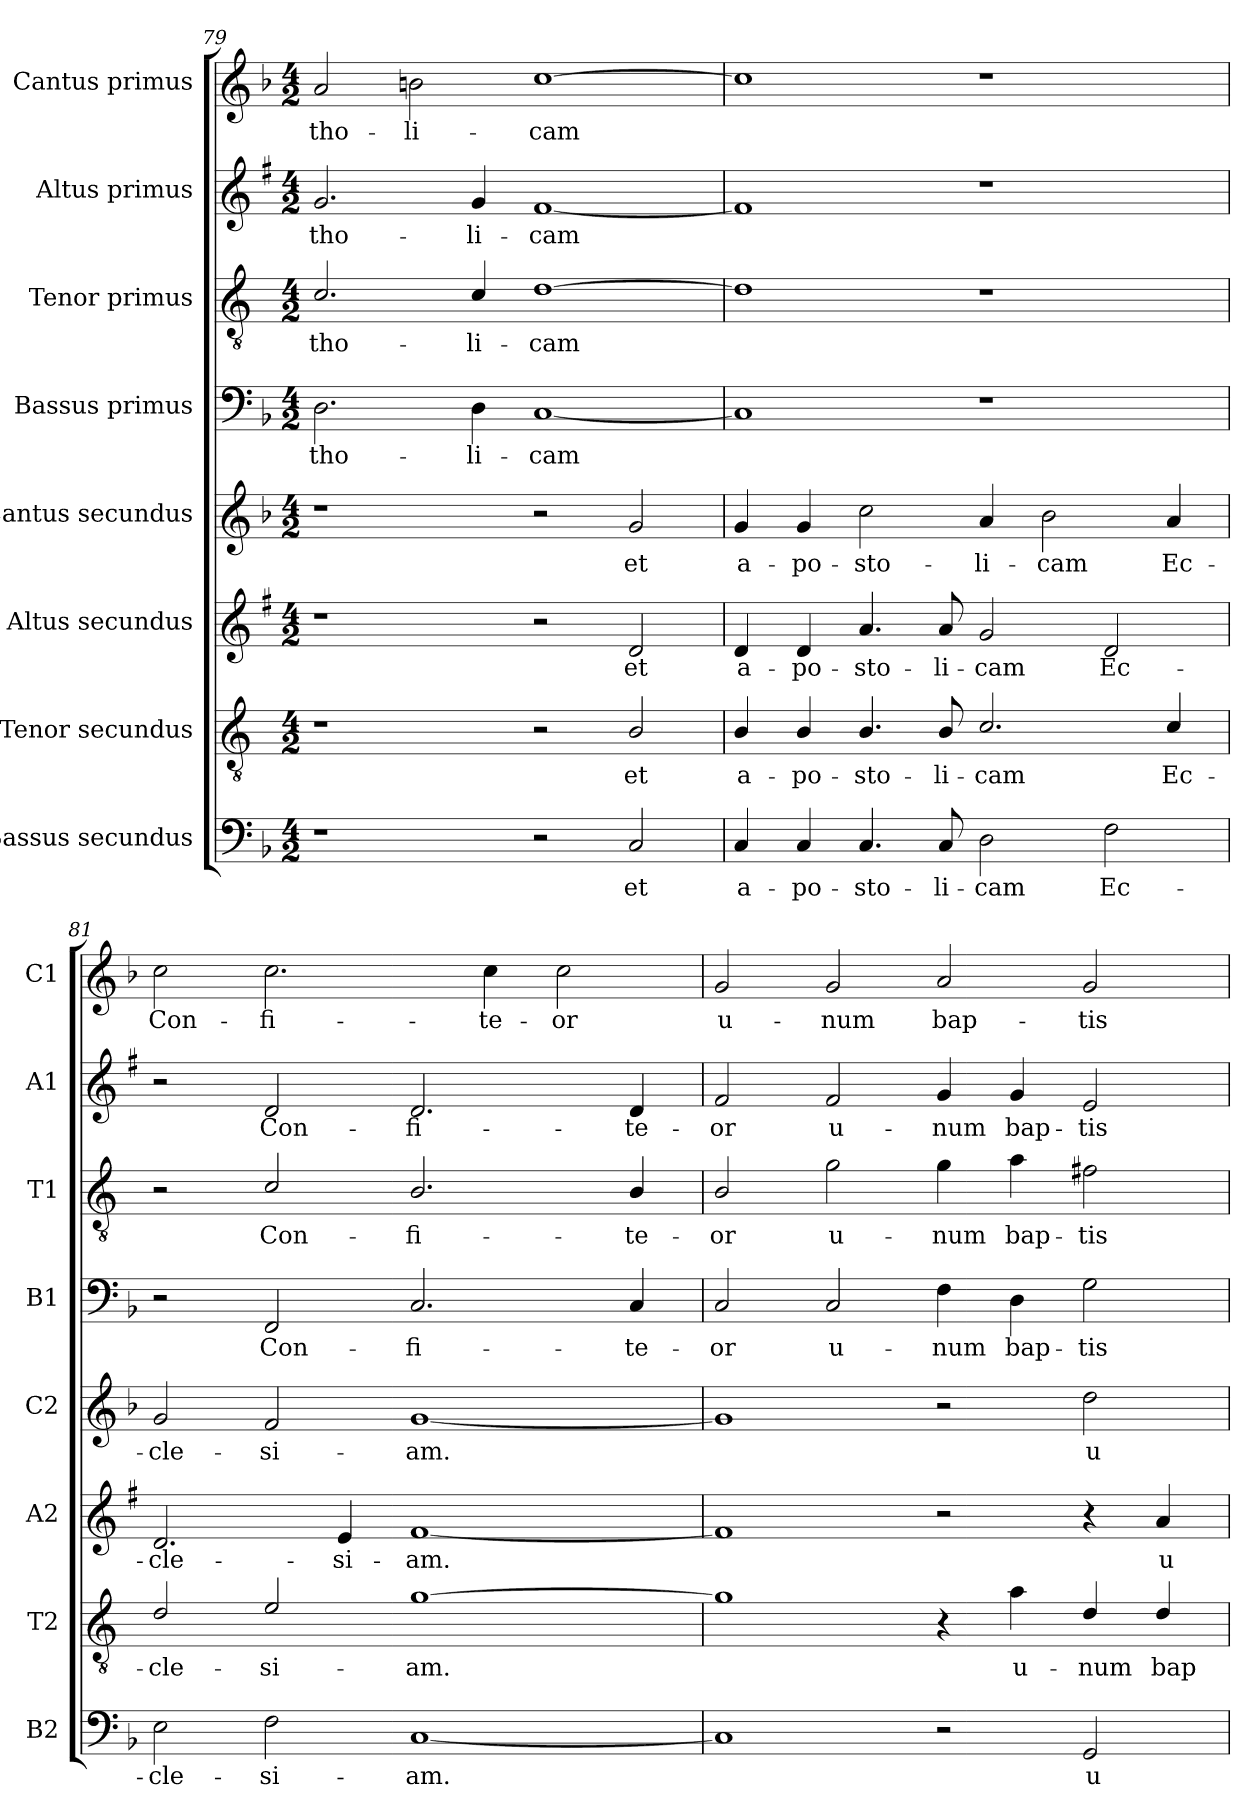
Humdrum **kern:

**kern	**text	**kern	**text	**kern	**text	**kern	**text	**kern	**text	**kern	**text	**kern	**text	**kern	**text
*part8	*part8	*part7	*part7	*part6	*part6	*part5	*part5	*part4	*part4	*part3	*part3	*part2	*part2	*part1	*part1
*staff8	*staff8	*staff7	*staff7	*staff6	*staff6	*staff5	*staff5	*staff4	*staff4	*staff3	*staff3	*staff2	*staff2	*staff1	*staff1
*I"Bassus secundus	*	*I"Tenor secundus	*	*I"Altus secundus	*	*I"Cantus secundus	*	*I"Bassus primus	*	*I"Tenor primus	*	*I"Altus primus	*	*I"Cantus primus	*
*I'B2	*	*I'T2	*	*I'A2	*	*I'C2	*	*I'B1	*	*I'T1	*	*I'A1	*	*I'C1	*
*clefF4	*	*clefGv2	*	*clefG2	*	*clefG2	*	*clefF4	*	*clefGv2	*	*clefG2	*	*clefG2	*
*	*	*ITrd4c7	*	*ITrd1c2	*	*	*	*	*	*ITrd4c7	*	*ITrd1c2	*	*	*
*k[b-]	*	*k[b-]	*	*k[b-]	*	*k[b-]	*	*k[b-]	*	*k[b-]	*	*k[b-]	*	*k[b-]	*
*F:	*	*F:	*	*F:	*	*F:	*	*F:	*	*F:	*	*F:	*	*F:	*
*M4/2	*	*M4/2	*	*M4/2	*	*M4/2	*	*M4/2	*	*M4/2	*	*M4/2	*	*M4/2	*
=79	=79	=79	=79	=79	=79	=79	=79	=79	=79	=79	=79	=79	=79	=79	=79
!	!	!	!	!	!	!	!	!	!LO:LY:b	!	!LO:LY:b	!	!LO:LY:b	!	!LO:LY:b
1r	.	1r	.	1r	.	1r	.	2.D\	-tho-	2.F/	-tho-	2.f/	-tho-	2a/	-tho-
!	!	!	!	!	!	!	!	!	!	!	!	!	!	!	!LO:LY:b
.	.	.	.	.	.	.	.	.	.	.	.	.	.	2bn\	-li-
!	!	!	!	!	!	!	!	!	!LO:LY:b	!	!LO:LY:b	!	!LO:LY:b	!	!
.	.	.	.	.	.	.	.	4D\	-li-	4F/	-li-	4f/	-li-	.	.
!	!	!	!	!	!	!	!	!	!LO:LY:b	!	!LO:LY:b	!	!LO:LY:b	!	!LO:LY:b
2r	.	2r	.	2r	.	2r	.	[1C	-cam	[1G	-cam	[1e	-cam	[1cc	-cam
!	!LO:LY:b	!	!LO:LY:b	!	!LO:LY:b	!	!LO:LY:b	!	!	!	!	!	!	!	!
2C/	et	2E/	et	2c/	et	2g/	et	.	.	.	.	.	.	.	.
=80	=80	=80	=80	=80	=80	=80	=80	=80	=80	=80	=80	=80	=80	=80	=80
!	!LO:LY:b	!	!LO:LY:b	!	!LO:LY:b	!	!LO:LY:b	!	!	!	!	!	!	!	!
4C/	a-	4E/	a-	4c/	a-	4g/	a-	1C]	.	1G]	.	1e]	.	1cc]	.
!	!LO:LY:b	!	!LO:LY:b	!	!LO:LY:b	!	!LO:LY:b	!	!	!	!	!	!	!	!
4C/	-po-	4E/	-po-	4c/	-po-	4g/	-po-	.	.	.	.	.	.	.	.
!	!LO:LY:b	!	!LO:LY:b	!	!LO:LY:b	!	!LO:LY:b	!	!	!	!	!	!	!	!
4.C/	-sto-	4.E/	-sto-	4.g/	-sto-	2cc\	-sto-	.	.	.	.	.	.	.	.
!	!LO:LY:b	!	!LO:LY:b	!	!LO:LY:b	!	!	!	!	!	!	!	!	!	!
8C/	-li-	8E/	-li-	8g/	-li-	.	.	.	.	.	.	.	.	.	.
!	!LO:LY:b	!	!LO:LY:b	!	!LO:LY:b	!	!LO:LY:b	!	!	!	!	!	!	!	!
2D\	-cam	2.F/	-cam	2f/	-cam	4a/	-li-	1r	.	1r	.	1r	.	1r	.
!	!	!	!	!	!	!	!LO:LY:b	!	!	!	!	!	!	!	!
.	.	.	.	.	.	2b-\	-cam	.	.	.	.	.	.	.	.
!	!LO:LY:b	!	!	!	!LO:LY:b	!	!	!	!	!	!	!	!	!	!
2F\	Ec-	.	.	2c/	Ec-	.	.	.	.	.	.	.	.	.	.
!	!	!	!LO:LY:b	!	!	!	!LO:LY:b	!	!	!	!	!	!	!	!
.	.	4F/	Ec-	.	.	4a/	Ec-	.	.	.	.	.	.	.	.
!!LO:PB:g=z
=81	=81	=81	=81	=81	=81	=81	=81	=81	=81	=81	=81	=81	=81	=81	=81
!	!LO:LY:b	!	!LO:LY:b	!	!LO:LY:b	!	!LO:LY:b	!	!	!	!	!	!	!	!LO:LY:b
2E\	-cle-	2G/	-cle-	2.c/	-cle-	2g/	-cle-	2r	.	2r	.	2r	.	2cc\	Con-
!	!LO:LY:b	!	!LO:LY:b	!	!	!	!LO:LY:b	!	!LO:LY:b	!	!LO:LY:b	!	!LO:LY:b	!	!LO:LY:b
2F\	-si-	2A/	-si-	.	.	2f/	-si-	2FF/	Con-	2F/	Con-	2c/	Con-	2.cc\	-fi-
!	!	!	!	!	!LO:LY:b	!	!	!	!	!	!	!	!	!	!
.	.	.	.	4d/	-si-	.	.	.	.	.	.	.	.	.	.
!	!LO:LY:b	!	!LO:LY:b	!	!LO:LY:b	!	!LO:LY:b	!	!LO:LY:b	!	!LO:LY:b	!	!LO:LY:b	!	!
[1C	-am.	[1c	-am.	[1e	-am.	[1g	-am.	2.C/	-fi-	2.E/	-fi-	2.c/	-fi-	.	.
!	!	!	!	!	!	!	!	!	!	!	!	!	!	!	!LO:LY:b
.	.	.	.	.	.	.	.	.	.	.	.	.	.	4cc\	-te-
!	!	!	!	!	!	!	!	!	!	!	!	!	!	!	!LO:LY:b
.	.	.	.	.	.	.	.	.	.	.	.	.	.	2cc\	-or
!	!	!	!	!	!	!	!	!	!LO:LY:b	!	!LO:LY:b	!	!LO:LY:b	!	!
.	.	.	.	.	.	.	.	4C/	-te-	4E/	-te-	4c/	-te-	.	.
=82	=82	=82	=82	=82	=82	=82	=82	=82	=82	=82	=82	=82	=82	=82	=82
!	!	!	!	!	!	!	!	!	!LO:LY:b	!	!LO:LY:b	!	!LO:LY:b	!	!LO:LY:b
1C]	.	1c]	.	1e]	.	1g]	.	2C/	-or	2E/	-or	2e/	-or	2g/	u-
!	!	!	!	!	!	!	!	!	!LO:LY:b	!	!LO:LY:b	!	!LO:LY:b	!	!LO:LY:b
.	.	.	.	.	.	.	.	2C/	u-	2c\	u-	2e/	u-	2g/	-num
!	!	!	!	!	!	!	!	!	!LO:LY:b	!	!LO:LY:b	!	!LO:LY:b	!	!LO:LY:b
2r	.	4r	.	2r	.	2r	.	4F\	-num	4c\	-num	4f/	-num	2a/	bap-
!	!	!	!LO:LY:b	!	!	!	!	!	!LO:LY:b	!	!LO:LY:b	!	!LO:LY:b	!	!
.	.	4d\	u-	.	.	.	.	4D\	bap-	4d\	bap-	4f/	bap-	.	.
!	!LO:LY:b	!	!LO:LY:b	!	!	!	!LO:LY:b	!	!LO:LY:b	!	!LO:LY:b	!	!LO:LY:b	!	!LO:LY:b
2GG/	u-	4G/	-num	4r	.	2dd\	u-	2G\	-tis-	2Bn\	-tis-	2d/	-tis-	2g/	-tis-
!	!	!	!LO:LY:b	!	!LO:LY:b	!	!	!	!	!	!	!	!	!	!
.	.	4G/	bap-	4g/	u-	.	.	.	.	.	.	.	.	.	.
=	=	=	=	=	=	=	=	=	=	=	=	=	=	=	=
*-	*-	*-	*-	*-	*-	*-	*-	*-	*-	*-	*-	*-	*-	*-	*-
